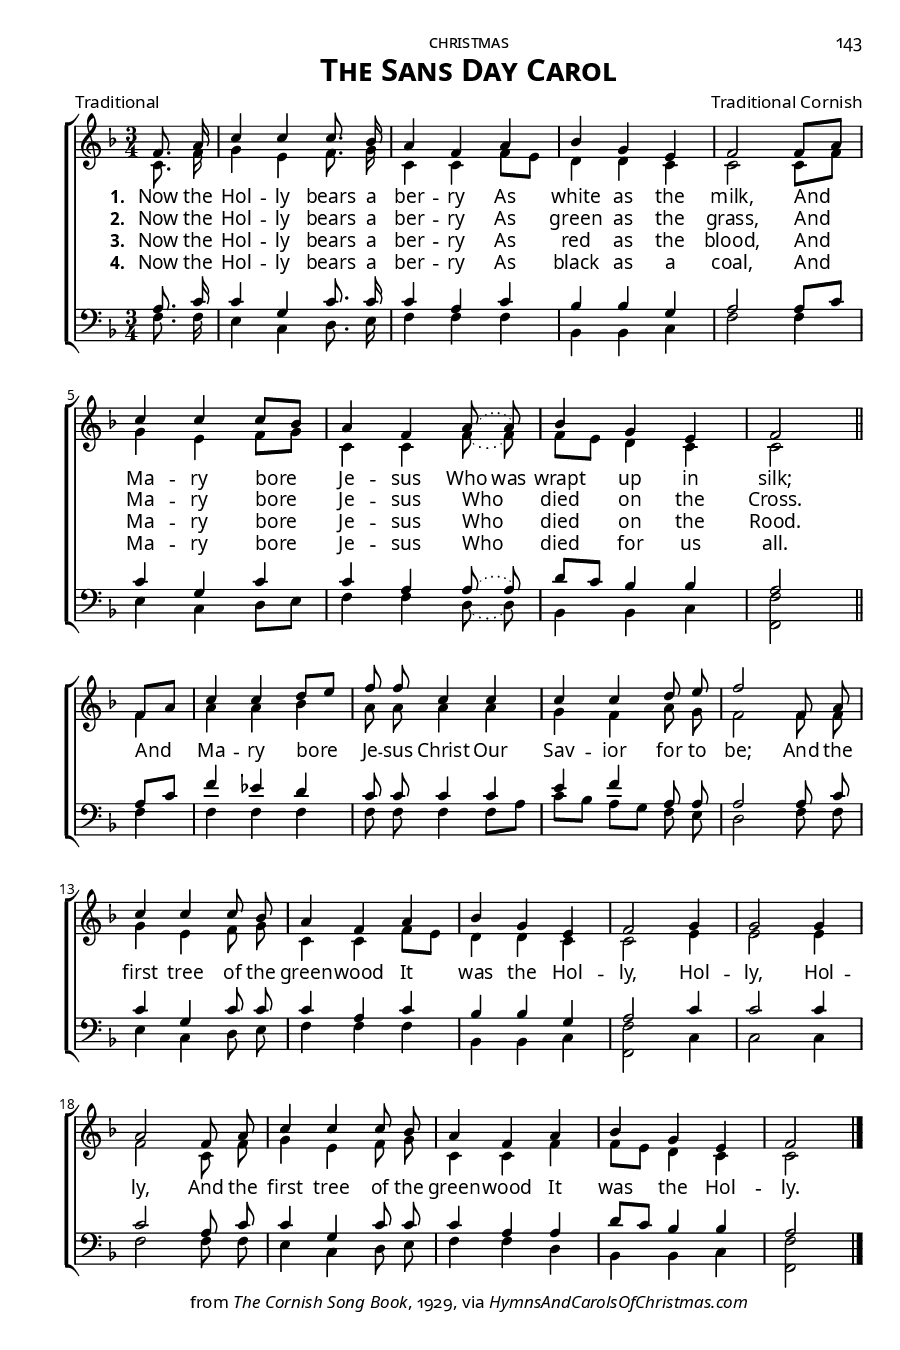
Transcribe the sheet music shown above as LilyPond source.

\version "2.14.2"
\include "util.ly"
\header {
  title = \markup{\override #'(font-name . "Garamond Premier Pro Semibold"){ \abs-fontsize #15 \smallCapsOldStyle"The Sans Day Carol"}}
  poet = \markup\oldStyleNum"Traditional"
  composer = \markup\oldStyleNum"Traditional Cornish"
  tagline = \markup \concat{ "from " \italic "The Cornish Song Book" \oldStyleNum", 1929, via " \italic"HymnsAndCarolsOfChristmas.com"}
}
\paper {
  %print-all-headers = ##f
  paper-height = 9\in
  paper-width = 6\in
  indent = 0\in
  %system-system-spacing = #'((basic-distance . 10) (padding . 0))
  system-system-spacing =
    #'((basic-distance . 0)
       (minimum-distance . 0)
       (padding . -5)
       (stretchability . 100))
  ragged-last-bottom = ##f
  ragged-bottom = ##f
  two-sided = ##t
  inner-margin = 0.5\in
  outer-margin = 0.25\in
  top-margin = 0.25\in
  bottom-margin = 0.25\in
  first-page-number = #143
  print-first-page-number = ##t
  headerLine = \markup{\override #'(font-name . "Garamond Premier Pro") \smallCapsOldStyle"christmas"}
  oddHeaderMarkup = \markup\fill-line{
     \override #'(font-name . "Garamond Premier Pro")\abs-fontsize #8.5
     \combine 
        \fill-line{"" \on-the-fly #print-page-number-check-first
        \oldStylePageNum""
        }
        \fill-line{\headerLine}
  }
  evenHeaderMarkup = \markup {
     \override #'(font-name . "Garamond Premier Pro")\abs-fontsize #8.5
     \combine
        \on-the-fly #print-page-number-check-first
        \oldStylePageNum""
        \fill-line{\headerLine}
  }
}
#(set-global-staff-size 15) \paper{ #(define fonts (make-pango-font-tree "GoudyOlSt BT" "Garamond Premier Pro" "Garamond Premier Pro" (/ 15 20))) }
global = {
  \key f \major
  \time 3/4
  \autoBeamOff
  % Quarter note = 108
}

sopMusic = \relative c' {
  \partial 4 f8. a16 |
  c4 c c8. bes16 |
  a4 f a |
  bes g e |
  f2 f8[ a] |
  c4 c c8[ bes] |
  
  a4 f \slurDotted a8( a) |
  bes4 g e |
  f2 \bar "||" \break
  f8[ a] |
  c4 c d8[ e] |
  f8 f c4 c |
  
  c c d8 e |
  f2 f,8 a |
  c4 c c8 bes |
  a4 f a |
  bes g e |
  f2 g4 |
  
  g2 g4 |
  a2 f8 a |
  c4 c c8 bes |
  a4 f a |
  bes g e |
  \partial 2 f2 \bar "|."
  
}
sopWords = \lyricmode {
  
}

altoMusic = \relative c' {
  c8. f16 |
  g4 e f8. g16 |
  c,4 c f8[ e] |
  d4 d c |
  c2 c8[ f] |
  g4 e f8[ g] |
  
  c,4 c \slurDotted f8( f) |
  f[ e] d4 c |
  c2 |
  f4 |
  a a bes |
  a8 a a4 a |
  
  g f a8 g |
  f2 f8 f |
  g4 e f8 g |
  c,4 c f8[ e] |
  d4 d c |
  c2 e4 |
  
  e2 e4 |
  f2 c8 f |
  g4 e f8 g |
  c,4 c f |
  f8[ e] d4 c |
  c2 \bar "|."
}
altoWords = \lyricmode {
  \dropLyricsV
  \set stanza = #"1. "
  Now the Hol -- ly bears a ber -- ry
  As white as the milk,
  And Ma -- ry bore Je -- sus
  \set ignoreMelismata = ##t
  Who was wrapt up in silk;
  \unset ignoreMelismata
  
  And Ma -- ry bore Je -- sus Christ Our
  Sav -- ior for to be;
  And the first tree of the green -- wood
  It was the Hol -- ly,
  Hol -- ly,
  Hol -- ly,
  And the first tree of the green -- wood
  It was the Hol -- ly.
}
altoWordsII = \lyricmode {
  \dropLyricsV
%\markup\italic
  \set stanza = #"2. "
  Now the Hol -- ly bears a ber -- ry
  As green as the grass,
  And Ma -- ry bore Je -- sus Who died on the Cross.
}
altoWordsIII = \lyricmode {
  \dropLyricsV
  \set stanza = #"3. "
  Now the Hol -- ly bears a ber -- ry
  As red as the blood,
  And Ma -- ry bore Je -- sus Who died on the Rood.
}
altoWordsIV = \lyricmode {
  \dropLyricsV
  \set stanza = #"4. "
  Now the Hol -- ly bears a ber -- ry
  As black as a coal,
  And Ma -- ry bore Je -- sus Who died for us all.
}
altoWordsV = \lyricmode {
  \set stanza = #"5. "
  \set ignoreMelismata = ##t
}
altoWordsVI = \lyricmode {
  \set stanza = #"6. "
  \set ignoreMelismata = ##t
}
tenorMusic = \relative c' {
  a8. c16 |
  c4 g c8. c16 |
  c4 a c |
  bes bes g |
  a2 a8[ c] |
  c4 g c |
  
  c a \slurDotted a8( a) |
  d[ c] bes4 bes |
  a2 |
  a8[ c] |
  f4 ees d |
  c8 c c4 c |
  
  e f a,8 a |
  a2 a8 c |
  c4 g c8 c |
  c4 a c |
  bes bes g |
  a2 c4 |
  
  c2 c4 |
  c2 a8 c |
  c4 g c8 c |
  c4 a a |
  d8[ c] bes4 bes |
  a2 \bar "|."
}
tenorWords = \lyricmode {

}

bassMusic = \relative c {
  f8. f16 |
  e4 c d8. e16 |
  f4 f f |
  bes, bes c |
  f2 f4 |
  e c d8[ e] |
  
  f4 f \slurDotted d8( d) |
  bes4 bes c |
  <f f,>2 |
  f4 |
  f f f |
  f8 f f4 f8[ a] |
  
  c[ bes] a[ g] f e |
  d2 f8 f |
  e4 c d8 e |
  f4 f f |
  bes, bes c |
  <f f,>2 c4 |
  
  c2 c4 |
  f2 f8 f |
  e4 c d8 e |
  f4 f d |
  bes bes c |
  <f f,>2 \bar "|."
}
bassWords = \lyricmode {

}

pianoRH = \relative c' {
  
}
pianoLH = \relative c' {
  
}

\score {
  <<
   \new ChoirStaff <<
    \new Staff = women <<
      \new Voice = "sopranos" { \voiceOne << \global \sopMusic >> }
      \new Voice = "altos" { \voiceTwo << \global \altoMusic >> }
    >>
    \new Lyrics \with { alignAboveContext = #"women" \override VerticalAxisGroup #'nonstaff-relatedstaff-spacing = #'((basic-distance . 1))} \lyricsto "sopranos" \sopWords
    \new Lyrics = "altosVI"  \with { alignBelowContext = #"women" } \lyricsto "sopranos" \altoWordsVI
    \new Lyrics = "altosV"  \with { alignBelowContext = #"women" } \lyricsto "sopranos" \altoWordsV
    \new Lyrics = "altosIV"  \with { alignBelowContext = #"women" } \lyricsto "sopranos" \altoWordsIV
    \new Lyrics = "altosIII"  \with { alignBelowContext = #"women" } \lyricsto "sopranos" \altoWordsIII
    \new Lyrics = "altosII"  \with { alignBelowContext = #"women" } \lyricsto "sopranos" \altoWordsII
    \new Lyrics = "altos"  \with { alignBelowContext = #"women" \override VerticalAxisGroup #'nonstaff-relatedstaff-spacing = #'((basic-distance . 1)) } \lyricsto "sopranos" \altoWords
   \new Staff = men <<
      \clef bass
      \new Voice = "tenors" { \voiceOne << \global \tenorMusic >> }
      \new Voice = "basses" { \voiceTwo << \global \bassMusic >> }
    >>
    \new Lyrics \with { alignAboveContext = #"men" \override VerticalAxisGroup #'nonstaff-relatedstaff-spacing = #'((basic-distance . 1)) } \lyricsto "tenors" \tenorWords
    \new Lyrics \with { alignBelowContext = #"men" \override VerticalAxisGroup #'nonstaff-relatedstaff-spacing = #'((basic-distance . 1)) } \lyricsto "basses" \bassWords
  >>
%    \new PianoStaff << \new Staff { \new Voice { \pianoRH } } \new Staff { \clef "bass" \pianoLH } >>
  >>
  \layout {
    \context {
      \Score
      %\override SpacingSpanner #'base-shortest-duration = #(ly:make-moment 1 8)
      %\override SpacingSpanner #'common-shortest-duration = #(ly:make-moment 1 4)
    }
    \context {
      % Remove all empty staves
      % \Staff \RemoveEmptyStaves \override VerticalAxisGroup #'remove-first = ##t
    }
  }
  \midi {
    \tempo 4 = 90
    \set Staff.midiInstrument = "flute"
  
    \context {
      \Voice
      \remove "Dynamic_performer"
    }
  }
}
